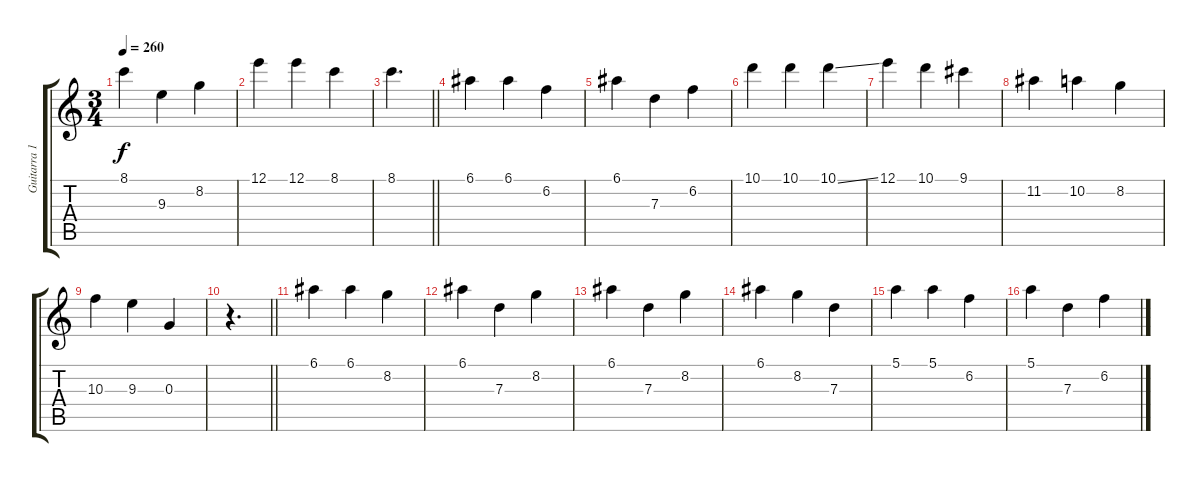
\track ("Guitarra 1" "Guitarra 1") {instrument electricguitarclean}
\staff {score tabs}
\tuning (E4 B3 G3 D3 A2 E2) {hide}
\ts (3 4)
\tempo 260
\clef g2
\ks c
8.1.4{dy f} 9.3.4 8.2.4 |
12.1.4 12.1.4 8.1.4 |
\barLineRight lightlight
8.1.4{d} |
6.1.4 6.1.4 6.2.4 |
6.1.4 7.3.4 6.2.4 |
10.1.4 10.1.4 10.1{ss}.4 |
12.1.4 10.1.4 9.1.4 |
11.2.4 10.2.4 8.2.4 |
10.3.4 9.3.4 0.3.4 |
\barLineRight lightlight
r.4{d} |
6.1.4 6.1.4 8.2.4 |
6.1.4 7.3.4 8.2.4 |
6.1.4 7.3.4 8.2.4 |
6.1.4 8.2.4 7.3.4 |
5.1.4 5.1.4 6.2.4 |
5.1.4 7.3.4 6.2.4
